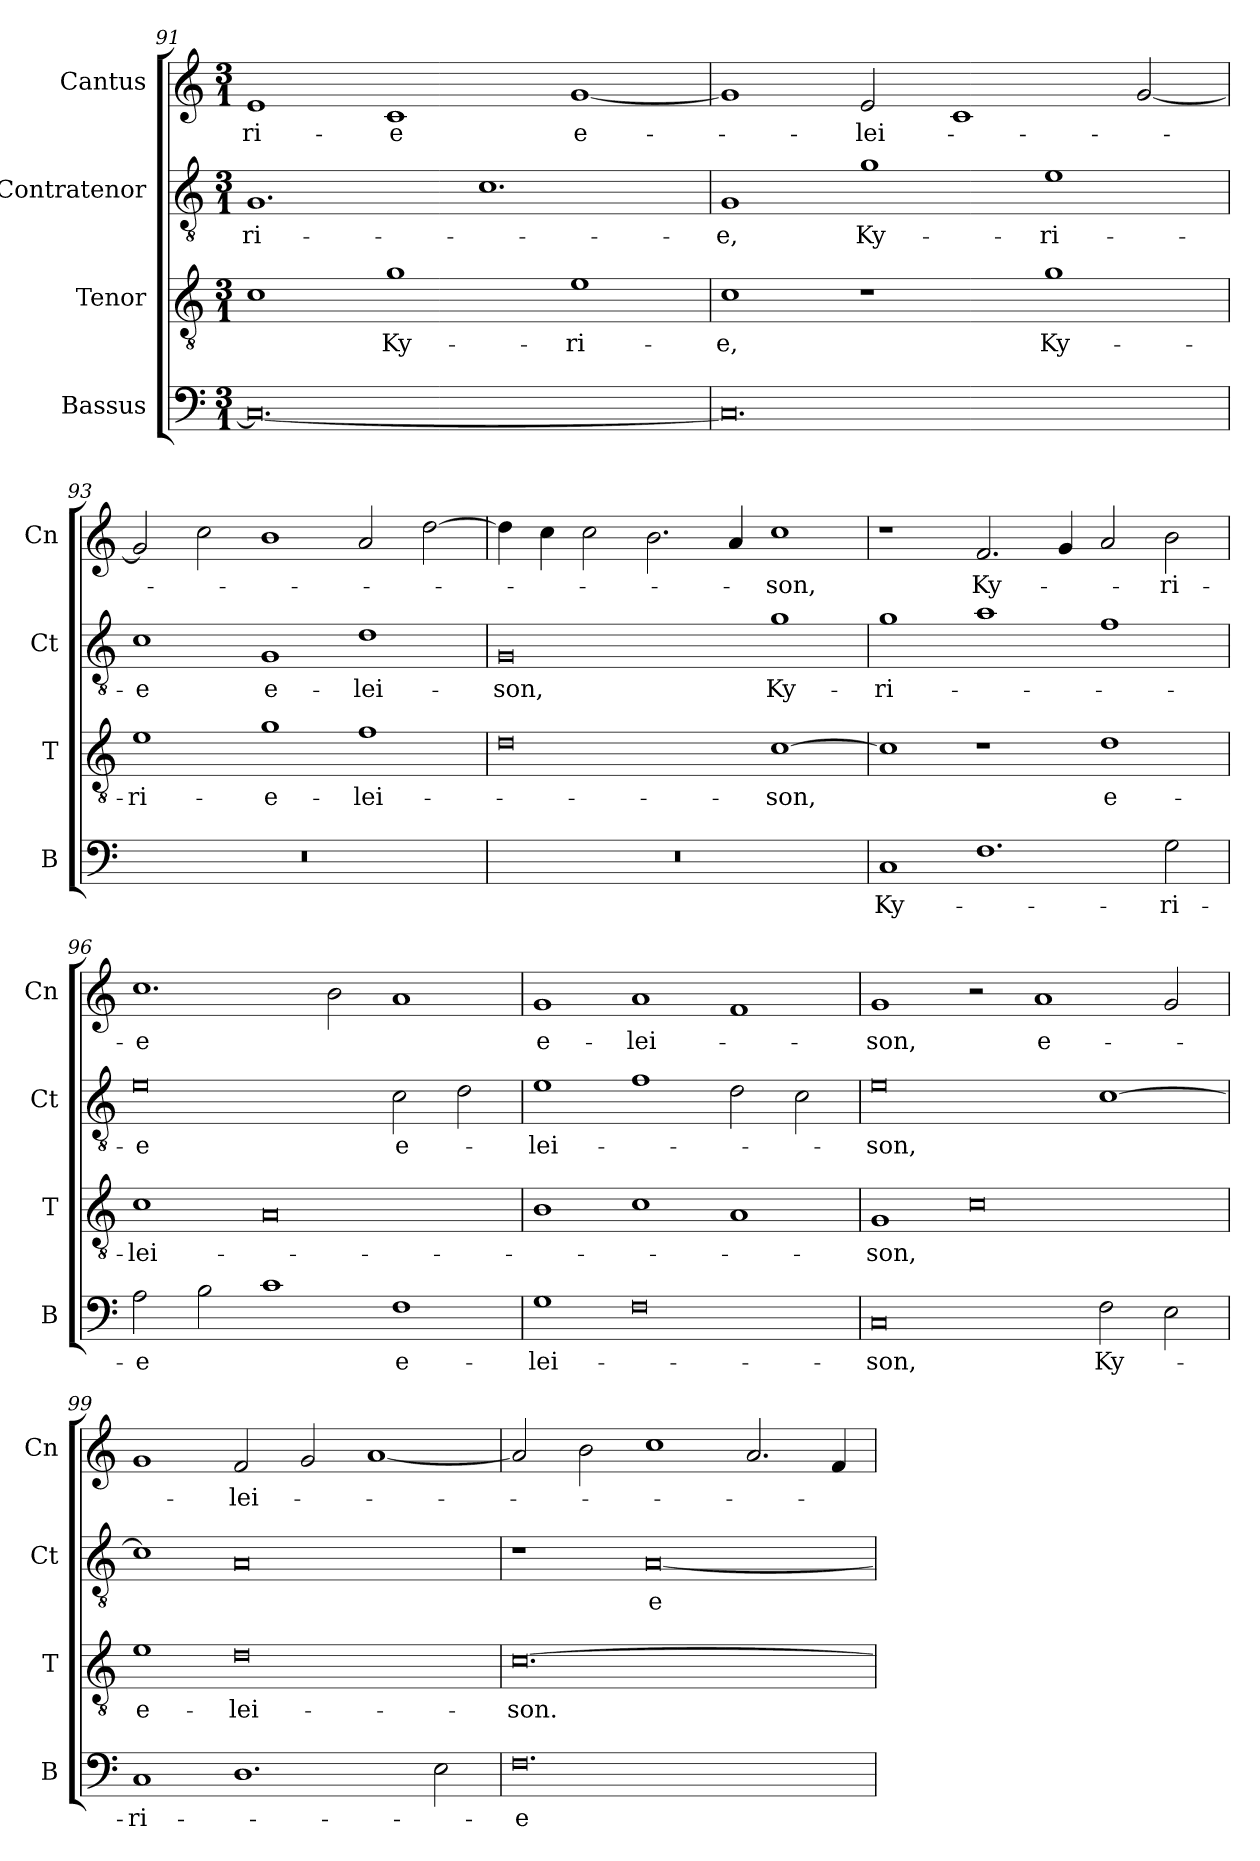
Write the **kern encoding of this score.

**kern	**text	**kern	**text	**kern	**text	**kern	**text
*part4	*part4	*part3	*part3	*part2	*part2	*part1	*part1
*staff4	*staff4	*staff3	*staff3	*staff2	*staff2	*staff1	*staff1
*I"Bassus	*	*I"Tenor	*	*I"Contratenor	*	*I"Cantus	*
*I'B	*	*I'T	*	*I'Ct	*	*I'Cn	*
*clefF4	*	*clefGv2	*	*clefGv2	*	*clefG2	*
*k[]	*	*k[]	*	*k[]	*	*k[]	*
*M3/1	*	*M3/1	*	*M3/1	*	*M3/1	*
=91	=91	=91	=91	=91	=91	=91	=91
0.C_	.	1c	.	1.G	-ri-	1e	-ri-
.	.	1g	Ky-	.	.	1c	-e
.	.	.	.	1.c	.	.	.
.	.	1e	-ri-	.	.	[1g	e-
=92	=92	=92	=92	=92	=92	=92	=92
0.C]	.	1c	-e,	1G	-e,	1g]	.
.	.	1r	.	1g	Ky-	2e/	-lei-
.	.	.	.	.	.	1c	.
.	.	1g	Ky-	1e	-ri-	.	.
.	.	.	.	.	.	[2g/	.
=93	=93	=93	=93	=93	=93	=93	=93
0.r	.	1e	-ri-	1c	-e	2g/]	.
.	.	.	.	.	.	2cc\	.
.	.	1g	-e-	1G	e-	1b	.
.	.	1f	-lei-	1d	-lei-	2a/	.
.	.	.	.	.	.	[2dd\	.
=94	=94	=94	=94	=94	=94	=94	=94
0.r	.	0d	.	0G	-son,	4dd\]	.
.	.	.	.	.	.	4cc\	.
.	.	.	.	.	.	2cc\	.
.	.	.	.	.	.	2.b\	.
.	.	.	.	.	.	4a/	.
.	.	[1c	-son,	1g	Ky-	1cc	-son,
=95	=95	=95	=95	=95	=95	=95	=95
1C	Ky-	1c]	.	1g	-ri-	1r	.
1.F	.	1r	.	1a	.	2.f/	Ky-
.	.	.	.	.	.	4g/	.
.	.	1d	e-	1f	.	2a/	.
2G\	-ri-	.	.	.	.	2b\	-ri-
=96	=96	=96	=96	=96	=96	=96	=96
2A\	-e	1c	-lei-	0e	-e	1.cc	-e
2B\	.	.	.	.	.	.	.
1c	.	0A	.	.	.	.	.
.	.	.	.	.	.	2b\	.
1F	e-	.	.	2c\	e-	1a	.
.	.	.	.	2d\	.	.	.
=97	=97	=97	=97	=97	=97	=97	=97
1G	-lei-	1B	.	1e	-lei-	1g	e-
0F	.	1c	.	1f	.	1a	-lei-
.	.	1A	.	2d\	.	1f	.
.	.	.	.	2c\	.	.	.
=98	=98	=98	=98	=98	=98	=98	=98
0C	-son,	1G	-son,	0e	-son,	1g	-son,
.	.	0c	.	.	.	2r	.
.	.	.	.	.	.	1a	e-
2F\	Ky-	.	.	[1c	.	.	.
2E\	.	.	.	.	.	2g/	.
=99	=99	=99	=99	=99	=99	=99	=99
1C	-ri-	1e	e-	1c]	.	1g	.
1.D	.	0d	-lei-	0A	.	2f/	-lei-
.	.	.	.	.	.	2g/	.
.	.	.	.	.	.	[1a	.
2E\	.	.	.	.	.	.	.
=100	=100	=100	=100	=100	=100	=100	=100
0.F	-e	[0.c	-son.	1r	.	2a/]	.
.	.	.	.	.	.	2b\	.
.	.	.	.	[0A	e-	1cc	.
.	.	.	.	.	.	2.a/	.
.	.	.	.	.	.	4f/	.
=	=	=	=	=	=	=	=
*-	*-	*-	*-	*-	*-	*-	*-
